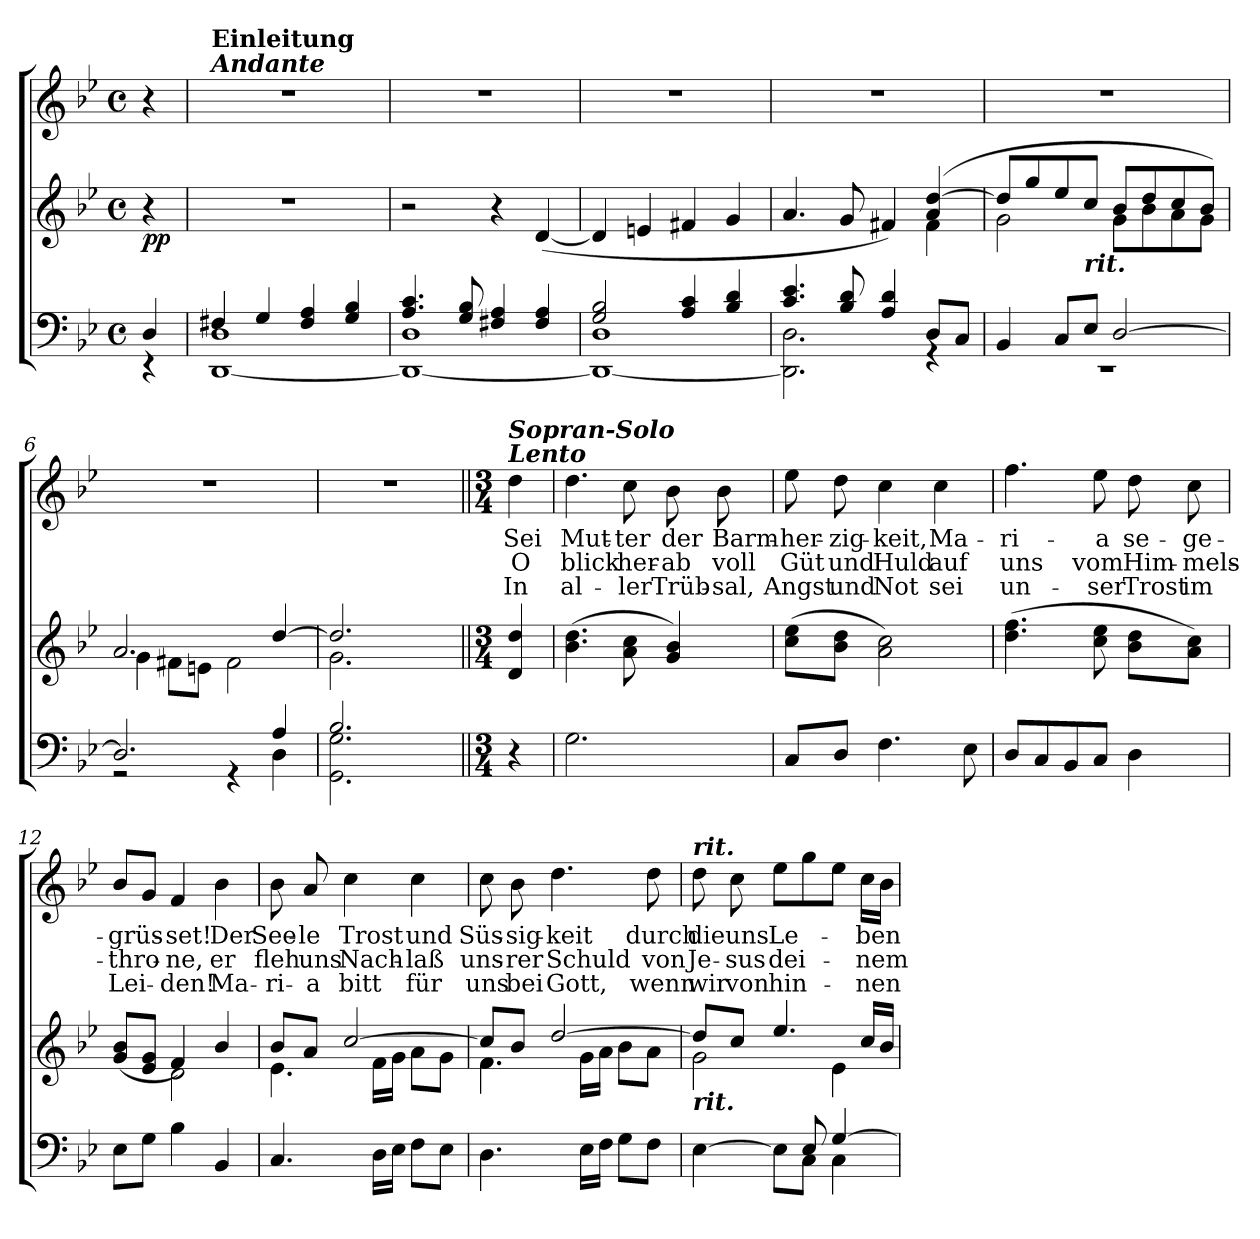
**kern	**kern	**dynam	**kern	**text	**text	**text
*part2	*part2	*part2	*part1	*part1	*part1	*part1
*staff3	*staff2	*staff2/3	*staff1	*staff1	*staff1	*staff1
*clefF4	*clefG2	*	*clefG2	*	*	*
*k[b-e-]	*k[b-e-]	*	*k[b-e-]	*	*	*
*B-:	*B-:	*	*B-:	*	*	*
*M4/4	*M4/4	*	*M4/4	*	*	*
*met(c)	*met(c)	*	*met(c)	*	*	*
=	=	=	=	=	=	=
*^	*	*	*	*	*	*
!	!	!	!LO:DY:b	!	!	!	!
4D/	4rEE	4r	pp	4r	.	.	.
=1	=1	=1	=1	=1	=1	=1	=1
!	!	!	!	!LO:TX:a:Bi:t=Andante	!	!	!
!	!	!	!	!LO:TX:a:B:t=Einleitung	!	!	!
4F#X/	[<1DD 1D	1r	.	1r	.	.	.
4G/	.	.	.	.	.	.	.
4F#/ 4A/	.	.	.	.	.	.	.
4G/ 4B-/	.	.	.	.	.	.	.
=2	=2	=2	=2	=2	=2	=2	=2
4.A/ 4.c/	1DD_ 1D	2r	.	1r	.	.	.
8G/ 8B-/	.	.	.	.	.	.	.
4F#X/ 4A/	.	4r	.	.	.	.	.
4F#/ 4A/	.	([4d/	.	.	.	.	.
=3	=3	=3	=3	=3	=3	=3	=3
2G/ 2B-/	1DD_ 1D	4d/]	.	1r	.	.	.
.	.	4en/	.	.	.	.	.
4A/ 4c/	.	4f#X/	.	.	.	.	.
4B-/ 4d/	.	4g/	.	.	.	.	.
=4	=4	=4	=4	=4	=4	=4	=4
*	*	*^	*	*	*	*	*
4.c/ 4.e-/	2.DD\] 2.D\	4.a/	2.ryy	.	1r	.	.	.
8B-/ 8d/	.	8g/	.	.	.	.	.	.
4A/ 4d/	.	4f#X/)	.	.	.	.	.	.
8D/L	4rFF	(4a/ [>4dd/	4f#\	.	.	.	.	.
8C/J	.	.	.	.	.	.	.	.
=5	=5	=5	=5	=5	=5	=5	=5	=5
4BB-/	1rEE	8dd/L]	2g\	.	1r	.	.	.
.	.	8gg/	.	.	.	.	.	.
8C/L	.	8ee-/	.	.	.	.	.	.
!	!	!LO:TX:b:Bi:t=rit.	!	!	!	!	!	!
8E-/J	.	8cc/J	.	.	.	.	.	.
[>2D/	.	8b-/L	8g\L	.	.	.	.	.
.	.	8dd/	8b-\	.	.	.	.	.
.	.	8cc/	8a\	.	.	.	.	.
.	.	8b-/J)	8g\J	.	.	.	.	.
!!LO:LB:g=z
=6	=6	=6	=6	=6	=6	=6	=6	=6
2.D/]	2rGG	2.a/	4g\	.	1r	.	.	.
.	.	.	8f#X\L	.	.	.	.	.
.	.	.	8en\J	.	.	.	.	.
.	4rGG	.	2f#\	.	.	.	.	.
4A/	4D\	[>4dd/	.	.	.	.	.	.
=7	=7	=7	=7	=7	=7	=7	=7	=7
2.B-/	2.GG\ 2.G\	2.dd/]	2.g\	.	1r	.	.	.
4ryy	4ryy	4ryy	4ryy	.	.	.	.	.
*v	*v	*	*	*	*	*	*	*
*	*v	*v	*	*	*	*	*
=8||	=8||	=8||	=8||	=8||	=8||	=8||
*M3/4	*M3/4	*	*M3/4	*	*	*
*^	*^	*	*	*	*	*
!	!	!	!	!	!LO:TX:a:Bi:t=Lento	!	!	!
!	!	!	!	!	!LO:TX:a:Bi:t=Sopran-Solo	!	!	!
!	!	!	!	!	!	!LO:LY:b	!LO:LY:b	!LO:LY:b
*v	*v	*	*	*	*	*	*	*
*	*v	*v	*	*	*	*	*
4r	4d/ 4dd/	.	4dd\	Sei	O	In
=9	=9	=9	=9	=9	=9	=9
!	!	!	!	!LO:LY:b	!LO:LY:b	!LO:LY:b
2.G\	(>4.b-\ 4.dd\	.	4.dd\	Mut-	blick	al-
!	!	!	!	!LO:LY:b	!LO:LY:b	!LO:LY:b
.	8a\ 8cc\	.	8cc\	-ter	her-	-ler
!	!	!	!	!LO:LY:b	!LO:LY:b	!LO:LY:b
.	4g/ 4b-/)	.	8b-\	der	-ab	Trüb-
!	!	!	!	!LO:LY:b	!LO:LY:b	!LO:LY:b
.	.	.	8b-\	Barm-	voll	-sal,
=10	=10	=10	=10	=10	=10	=10
!	!	!	!	!LO:LY:b	!LO:LY:b	!LO:LY:b
8C/L	(>8cc\ 8ee-\L	.	8ee-\	-her-	Güt	Angst
!	!	!	!	!LO:LY:b	!LO:LY:b	!LO:LY:b
8D/J	8b-\ 8dd\J	.	8dd\	-zig-	und	und
!	!	!	!	!LO:LY:b	!LO:LY:b	!LO:LY:b
4.F\	2a\ 2cc\)	.	4cc\	-keit,	Huld	Not
!	!	!	!	!LO:LY:b	!LO:LY:b	!LO:LY:b
.	.	.	4cc\	Ma-	auf	sei
8E-\	.	.	.	.	.	.
!!LO:LB:g=z
=11	=11	=11	=11	=11	=11	=11
!	!	!	!	!LO:LY:b	!LO:LY:b	!LO:LY:b
8D/L	(>4.dd\ 4.ff\	.	4.ff\	-ri-	uns	un-
8C/	.	.	.	.	.	.
8BB-/	.	.	.	.	.	.
!	!	!	!	!LO:LY:b	!LO:LY:b	!LO:LY:b
8C/J	8cc\ 8ee-\	.	8ee-\	-a	vom	-ser
!	!	!	!	!LO:LY:b	!LO:LY:b	!LO:LY:b
4D\	8b-\ 8dd\L	.	8dd\	se-	Him-	Trost
!	!	!	!	!LO:LY:b	!LO:LY:b	!LO:LY:b
.	8a\ 8cc\J)	.	8cc\	-ge-	-mels-	im
=12	=12	=12	=12	=12	=12	=12
*	*^	*	*	*	*	*
!	!	!	!	!	!LO:LY:b	!LO:LY:b	!LO:LY:b
8E-\L	(>8g/ 8b-/L	4ryy	.	8b-/L	-grüs-	-thro-	Lei-
8G\J	8e-/ 8g/J	.	.	8g/J	.	.	.
!	!	!	!	!	!LO:LY:b	!LO:LY:b	!LO:LY:b
4B-\	4f/)	2d\	.	4f/	-set!	-ne,	-den!
!	!	!	!	!	!LO:LY:b	!LO:LY:b	!LO:LY:b
4BB-/	4b-/	.	.	4b-\	Der	er	Ma-
=13	=13	=13	=13	=13	=13	=13	=13
!	!	!	!	!	!LO:LY:b	!LO:LY:b	!LO:LY:b
4.C/	8b-/L	4.e-\	.	8b-\	See-	fleh	-ri-
!	!	!	!	!	!LO:LY:b	!LO:LY:b	!LO:LY:b
.	8a/J	.	.	8a/	-le	uns	-a
!	!	!	!	!	!LO:LY:b	!LO:LY:b	!LO:LY:b
.	[>2cc/	.	.	4cc\	Trost	Nach-	bitt
16D\LL	.	16f\LL	.	.	.	.	.
16E-\JJ	.	16g\JJ	.	.	.	.	.
!	!	!	!	!	!LO:LY:b	!LO:LY:b	!LO:LY:b
8F\L	.	8a\L	.	4cc\	und	-laß	für
8E-\J	.	8g\J	.	.	.	.	.
=14	=14	=14	=14	=14	=14	=14	=14
!	!	!	!	!	!LO:LY:b	!LO:LY:b	!LO:LY:b
4.D\	8cc/L]	4.f\	.	8cc\	Süs-	uns-	uns
!	!	!	!	!	!LO:LY:b	!LO:LY:b	!LO:LY:b
.	8b-/J	.	.	8b-\	-sig-	-rer	bei
!	!	!	!	!	!LO:LY:b	!LO:LY:b	!LO:LY:b
.	[>2dd/	.	.	4.dd\	-keit	Schuld	Gott,
16E-\LL	.	16g\LL	.	.	.	.	.
16F\JJ	.	16a\JJ	.	.	.	.	.
8G\L	.	8b-\L	.	.	.	.	.
!	!	!	!	!	!LO:LY:b	!LO:LY:b	!LO:LY:b
8F\J	.	8a\J	.	8dd\	durch	von	wenn
!!LO:PB:g=z
=15	=15	=15	=15	=15	=15	=15	=15
*^	*	*	*	*	*	*	*
!	!	!	!	!	!LO:TX:a:Bi:t=rit.	!	!	!
!	!	!LO:TX:b:Bi:t=rit.	!	!	!	!	!	!
!	!	!	!	!	!	!LO:LY:b	!LO:LY:b	!LO:LY:b
4.ryy	[<4E-\	8dd/L]	2g\	.	8dd\	die	Je-	wir
!	!	!	!	!	!	!LO:LY:b	!LO:LY:b	!LO:LY:b
.	.	8cc/J	.	.	8cc\	uns	-sus	von
!	!	!	!	!	!	!LO:LY:b	!LO:LY:b	!LO:LY:b
.	8E-\L]	4.ee-/	.	.	8ee-\L	Le-	dei-	hin-
8E-/	8C\J	.	.	.	8gg\	.	.	.
[>4G/	4C\	.	4e-\	.	8ee-\J	.	.	.
!	!	!	!	!	!	!LO:LY:b	!LO:LY:b	!LO:LY:b
.	.	16cc/LL	.	.	16cc\LL	-ben	-nem	-nen
.	.	16b-/JJ	.	.	16b-\JJ	.	.	.
*v	*v	*	*	*	*	*	*	*
*	*v	*v	*	*	*	*	*
=	=	=	=	=	=	=
*-	*-	*-	*-	*-	*-	*-
